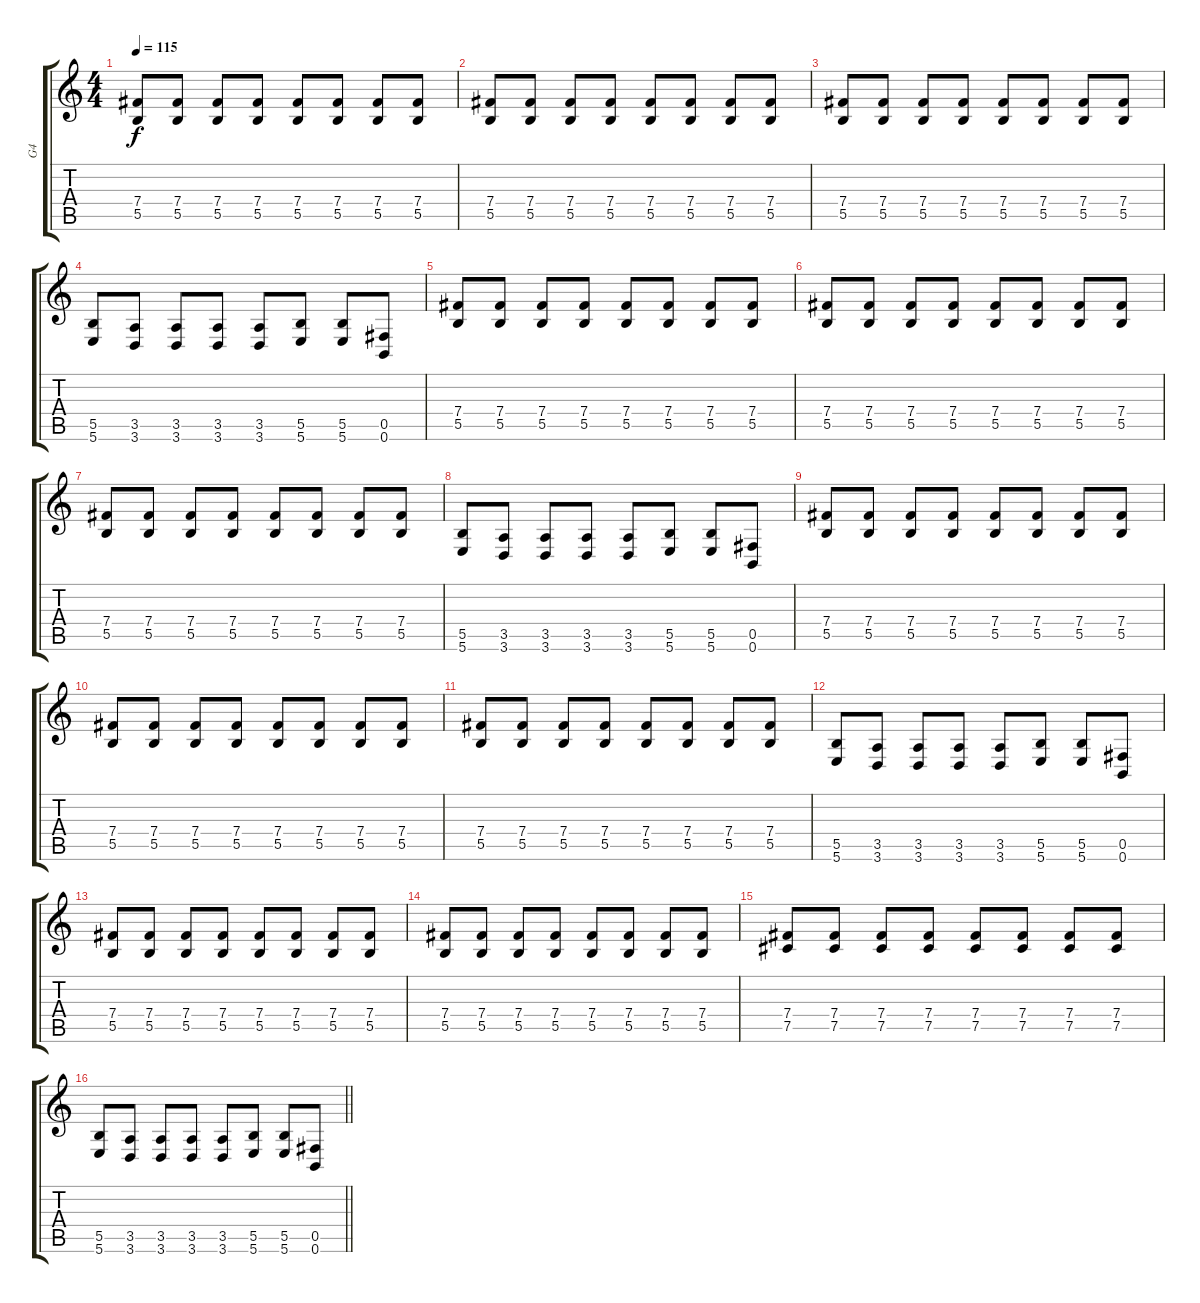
\track ("G4" "G4") {instrument distortionguitar}
\staff {score tabs}
\tuning (Db4 Ab3 E3 B2 Gb2 B1) {hide}
\ts (4 4)
\tempo 115
\clef g2
\ks c
(7.4 5.5).8{dy f} (7.4 5.5).8 (7.4 5.5).8 (7.4 5.5).8 (7.4 5.5).8 (7.4 5.5).8 (7.4 5.5).8 (7.4 5.5).8 |
(7.4 5.5).8 (7.4 5.5).8 (7.4 5.5).8 (7.4 5.5).8 (7.4 5.5).8 (7.4 5.5).8 (7.4 5.5).8 (7.4 5.5).8 |
(7.4 5.5).8 (7.4 5.5).8 (7.4 5.5).8 (7.4 5.5).8 (7.4 5.5).8 (7.4 5.5).8 (7.4 5.5).8 (7.4 5.5).8 |
(5.5 5.6).8 (3.5 3.6).8 (3.5 3.6).8 (3.5 3.6).8 (3.5 3.6).8 (5.5 5.6).8 (5.5 5.6).8 (0.5 0.6).8 |
(7.4 5.5).8 (7.4 5.5).8 (7.4 5.5).8 (7.4 5.5).8 (7.4 5.5).8 (7.4 5.5).8 (7.4 5.5).8 (7.4 5.5).8 |
(7.4 5.5).8 (7.4 5.5).8 (7.4 5.5).8 (7.4 5.5).8 (7.4 5.5).8 (7.4 5.5).8 (7.4 5.5).8 (7.4 5.5).8 |
(7.4 5.5).8 (7.4 5.5).8 (7.4 5.5).8 (7.4 5.5).8 (7.4 5.5).8 (7.4 5.5).8 (7.4 5.5).8 (7.4 5.5).8 |
(5.5 5.6).8 (3.5 3.6).8 (3.5 3.6).8 (3.5 3.6).8 (3.5 3.6).8 (5.5 5.6).8 (5.5 5.6).8 (0.5 0.6).8 |
(7.4 5.5).8 (7.4 5.5).8 (7.4 5.5).8 (7.4 5.5).8 (7.4 5.5).8 (7.4 5.5).8 (7.4 5.5).8 (7.4 5.5).8 |
(7.4 5.5).8 (7.4 5.5).8 (7.4 5.5).8 (7.4 5.5).8 (7.4 5.5).8 (7.4 5.5).8 (7.4 5.5).8 (7.4 5.5).8 |
(7.4 5.5).8 (7.4 5.5).8 (7.4 5.5).8 (7.4 5.5).8 (7.4 5.5).8 (7.4 5.5).8 (7.4 5.5).8 (7.4 5.5).8 |
(5.5 5.6).8 (3.5 3.6).8 (3.5 3.6).8 (3.5 3.6).8 (3.5 3.6).8 (5.5 5.6).8 (5.5 5.6).8 (0.5 0.6).8 |
(7.4 5.5).8 (7.4 5.5).8 (7.4 5.5).8 (7.4 5.5).8 (7.4 5.5).8 (7.4 5.5).8 (7.4 5.5).8 (7.4 5.5).8 |
(7.4 5.5).8 (7.4 5.5).8 (7.4 5.5).8 (7.4 5.5).8 (7.4 5.5).8 (7.4 5.5).8 (7.4 5.5).8 (7.4 5.5).8 |
(7.4 7.5).8 (7.4 7.5).8 (7.4 7.5).8 (7.4 7.5).8 (7.4 7.5).8 (7.4 7.5).8 (7.4 7.5).8 (7.4 7.5).8 |
\barLineRight lightlight
(5.5 5.6).8 (3.5 3.6).8 (3.5 3.6).8 (3.5 3.6).8 (3.5 3.6).8 (5.5 5.6).8 (5.5 5.6).8 (0.5 0.6).8
